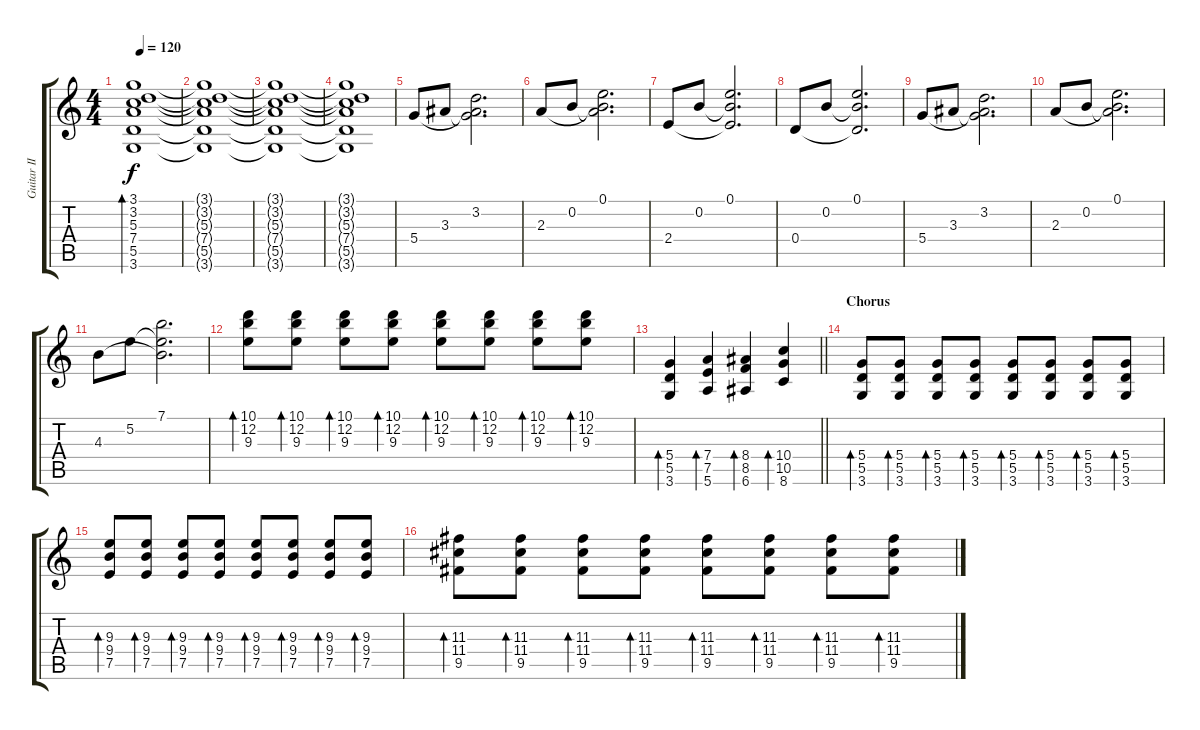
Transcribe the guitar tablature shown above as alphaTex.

\track ("Guitar II" "Guitar II") {instrument overdrivenguitar}
\staff {score tabs}
\tuning (E4 B3 G3 D3 A2 E2) {hide}
\ts (4 4)
\tempo 120
\clef g2
\ks c
(3.1 3.2 5.3 7.4 5.5 3.6).1{bd 60 dy f} |
(3.1{t} 3.2{t} 5.3{t} 7.4{t} 5.5{t} 3.6{t}).1 |
(3.1{t} 3.2{t} 5.3{t} 7.4{t} 5.5{t} 3.6{t}).1 |
(3.1{t} 3.2{t} 5.3{t} 7.4{t} 5.5{t} 3.6{t}).1 |
5.4.8 3.3.8 (3.2 3.3{t} 5.4{t}).2{d} |
2.3.8 0.2.8 (0.1 0.2{t} 2.3{t}).2{d} |
2.4.8 0.2.8 (0.1 0.2{t} 2.4{t}).2{d} |
0.4.8 0.2.8 (0.1 0.2{t} 0.4{t}).2{d} |
5.4.8 3.3.8 (3.2 3.3{t} 5.4{t}).2{d} |
2.3.8 0.2.8 (0.1 0.2{t} 2.3{t}).2{d} |
4.3.8 5.2.8 (7.1 5.2{t} 4.3{t}).2{d} |
(10.1 12.2 9.3).8{bd 60} (10.1 12.2 9.3).8{bd 60} (10.1 12.2 9.3).8{bd 60} (10.1 12.2 9.3).8{bd 60} (10.1 12.2 9.3).8{bd 60} (10.1 12.2 9.3).8{bd 60} (10.1 12.2 9.3).8{bd 60} (10.1 12.2 9.3).8{bd 60} |
\barLineRight lightlight
(5.4 5.5 3.6).4{bd 60} (7.4 7.5 5.6).4{bd 60} (8.4 8.5 6.6).4{bd 60} (10.4 10.5 8.6).4{bd 60} |
\section ("" "Chorus")
(5.4 5.5 3.6).8{bd 60} (5.4 5.5 3.6).8{bd 60} (5.4 5.5 3.6).8{bd 60} (5.4 5.5 3.6).8{bd 60} (5.4 5.5 3.6).8{bd 60} (5.4 5.5 3.6).8{bd 60} (5.4 5.5 3.6).8{bd 60} (5.4 5.5 3.6).8{bd 60} |
(9.3 9.4 7.5).8{bd 60} (9.3 9.4 7.5).8{bd 60} (9.3 9.4 7.5).8{bd 60} (9.3 9.4 7.5).8{bd 60} (9.3 9.4 7.5).8{bd 60} (9.3 9.4 7.5).8{bd 60} (9.3 9.4 7.5).8{bd 60} (9.3 9.4 7.5).8{bd 60} |
(11.3 11.4 9.5).8{bd 60} (11.3 11.4 9.5).8{bd 60} (11.3 11.4 9.5).8{bd 60} (11.3 11.4 9.5).8{bd 60} (11.3 11.4 9.5).8{bd 60} (11.3 11.4 9.5).8{bd 60} (11.3 11.4 9.5).8{bd 60} (11.3 11.4 9.5).8{bd 60}
